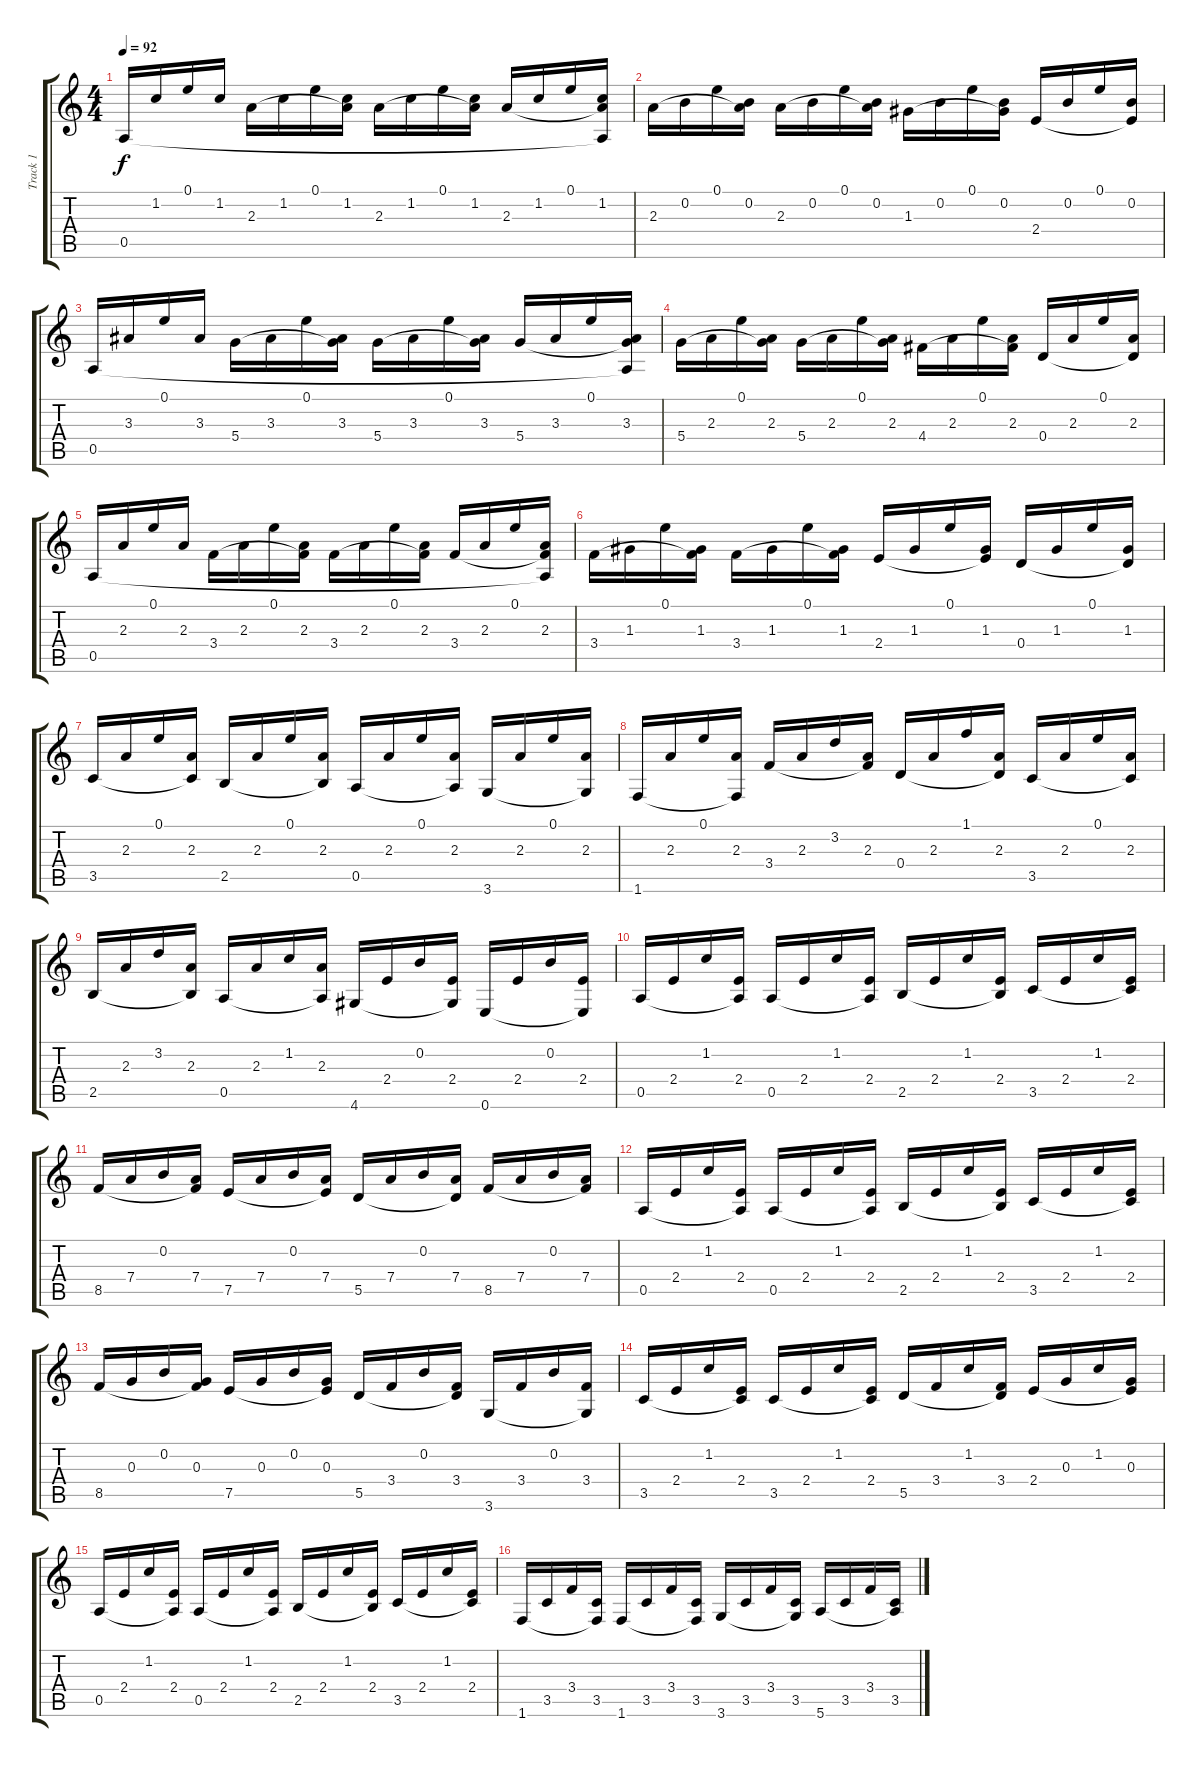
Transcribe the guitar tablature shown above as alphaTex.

\track ("Track 1" "Track 1") {instrument acousticguitarnylon}
\staff {score tabs}
\tuning (E4 B3 G3 D3 A2 E2) {hide}
\ts (4 4)
\tempo 92
\clef g2
\ks c
0.5.16{dy f instrument acousticguitarnylon} 1.2.16 0.1.16 1.2.16 2.3.16 1.2.16 0.1.16 (1.2 2.3{t}).16 2.3.16 1.2.16 0.1.16 (1.2 2.3{t}).16 2.3.16 1.2.16 0.1.16 (1.2 2.3{t} 0.5{t}).16 |
2.3.16 0.2.16 0.1.16 (0.2 2.3{t}).16 2.3.16 0.2.16 0.1.16 (0.2 2.3{t}).16 1.3.16 0.2.16 0.1.16 (0.2 1.3{t}).16 2.4.16 0.2.16 0.1.16 (0.2 2.4{t}).16 |
0.5.16 3.3.16 0.1.16 3.3.16 5.4.16 3.3.16 0.1.16 (3.3 5.4{t}).16 5.4.16 3.3.16 0.1.16 (3.3 5.4{t}).16 5.4.16 3.3.16 0.1.16 (3.3 5.4{t} 0.5{t}).16 |
5.4.16 2.3.16 0.1.16 (2.3 5.4{t}).16 5.4.16 2.3.16 0.1.16 (2.3 5.4{t}).16 4.4.16 2.3.16 0.1.16 (2.3 4.4{t}).16 0.4.16 2.3.16 0.1.16 (2.3 0.4{t}).16 |
0.5.16 2.3.16 0.1.16 2.3.16 3.4.16 2.3.16 0.1.16 (2.3 3.4{t}).16 3.4.16 2.3.16 0.1.16 (2.3 3.4{t}).16 3.4.16 2.3.16 0.1.16 (2.3 3.4{t} 0.5{t}).16 |
3.4.16 1.3.16 0.1.16 (1.3 3.4{t}).16 3.4.16 1.3.16 0.1.16 (1.3 3.4{t}).16 2.4.16 1.3.16 0.1.16 (1.3 2.4{t}).16 0.4.16 1.3.16 0.1.16 (1.3 0.4{t}).16 |
3.5.16 2.3.16 0.1.16 (2.3 3.5{t}).16 2.5.16 2.3.16 0.1.16 (2.3 2.5{t}).16 0.5.16 2.3.16 0.1.16 (2.3 0.5{t}).16 3.6.16 2.3.16 0.1.16 (2.3 3.6{t}).16 |
1.6.16 2.3.16 0.1.16 (2.3 1.6{t}).16 3.4.16 2.3.16 3.2.16 (2.3 3.4{t}).16 0.4.16 2.3.16 1.1.16 (2.3 0.4{t}).16 3.5.16 2.3.16 0.1.16 (2.3 3.5{t}).16 |
2.5.16 2.3.16 3.2.16 (2.3 2.5{t}).16 0.5.16 2.3.16 1.2.16 (2.3 0.5{t}).16 4.6.16 2.4.16 0.2.16 (2.4 4.6{t}).16 0.6.16 2.4.16 0.2.16 (2.4 0.6{t}).16 |
0.5.16 2.4.16 1.2.16 (2.4 0.5{t}).16 0.5.16 2.4.16 1.2.16 (2.4 0.5{t}).16 2.5.16 2.4.16 1.2.16 (2.4 2.5{t}).16 3.5.16 2.4.16 1.2.16 (2.4 3.5{t}).16 |
8.5.16 7.4.16 0.2.16 (7.4 8.5{t}).16 7.5.16 7.4.16 0.2.16 (7.4 7.5{t}).16 5.5.16 7.4.16 0.2.16 (7.4 5.5{t}).16 8.5.16 7.4.16 0.2.16 (7.4 8.5{t}).16 |
0.5.16 2.4.16 1.2.16 (2.4 0.5{t}).16 0.5.16 2.4.16 1.2.16 (2.4 0.5{t}).16 2.5.16 2.4.16 1.2.16 (2.4 2.5{t}).16 3.5.16 2.4.16 1.2.16 (2.4 3.5{t}).16 |
8.5.16 0.3.16 0.2.16 (0.3 8.5{t}).16 7.5.16 0.3.16 0.2.16 (0.3 7.5{t}).16 5.5.16 3.4.16 0.2.16 (3.4 5.5{t}).16 3.6.16 3.4.16 0.2.16 (3.4 3.6{t}).16 |
3.5.16 2.4.16 1.2.16 (2.4 3.5{t}).16 3.5.16 2.4.16 1.2.16 (2.4 3.5{t}).16 5.5.16 3.4.16 1.2.16 (3.4 5.5{t}).16 2.4.16 0.3.16 1.2.16 (0.3 2.4{t}).16 |
0.5.16 2.4.16 1.2.16 (2.4 0.5{t}).16 0.5.16 2.4.16 1.2.16 (2.4 0.5{t}).16 2.5.16 2.4.16 1.2.16 (2.4 2.5{t}).16 3.5.16 2.4.16 1.2.16 (2.4 3.5{t}).16 |
1.6.16 3.5.16 3.4.16 (3.5 1.6{t}).16 1.6.16 3.5.16 3.4.16 (3.5 1.6{t}).16 3.6.16 3.5.16 3.4.16 (3.5 3.6{t}).16 5.6.16 3.5.16 3.4.16 (3.5 5.6{t}).16
